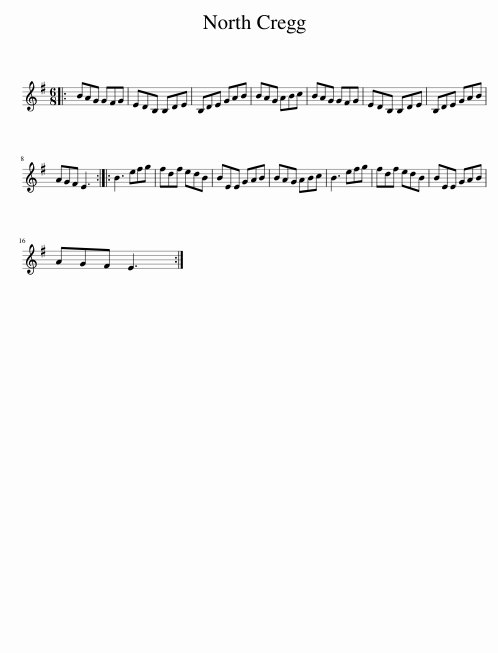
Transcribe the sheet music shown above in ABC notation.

X:1
L:1/8
M:6/8
I:linebreak $
K:Emin
V:1 treble
V:1
|: BAG GFG | EDB, B,DE | B,DE GAB | BAG ABc | BAG GFG | %5
 EDB, B,DE | B,DE GAB |$ AGF E3 :: B3 efg | fdf edB | %10
 BEE GAB | BAG ABc | B3 efg | fdf edB | BEE GAB |$ %15
 AGF E3 :| %16
